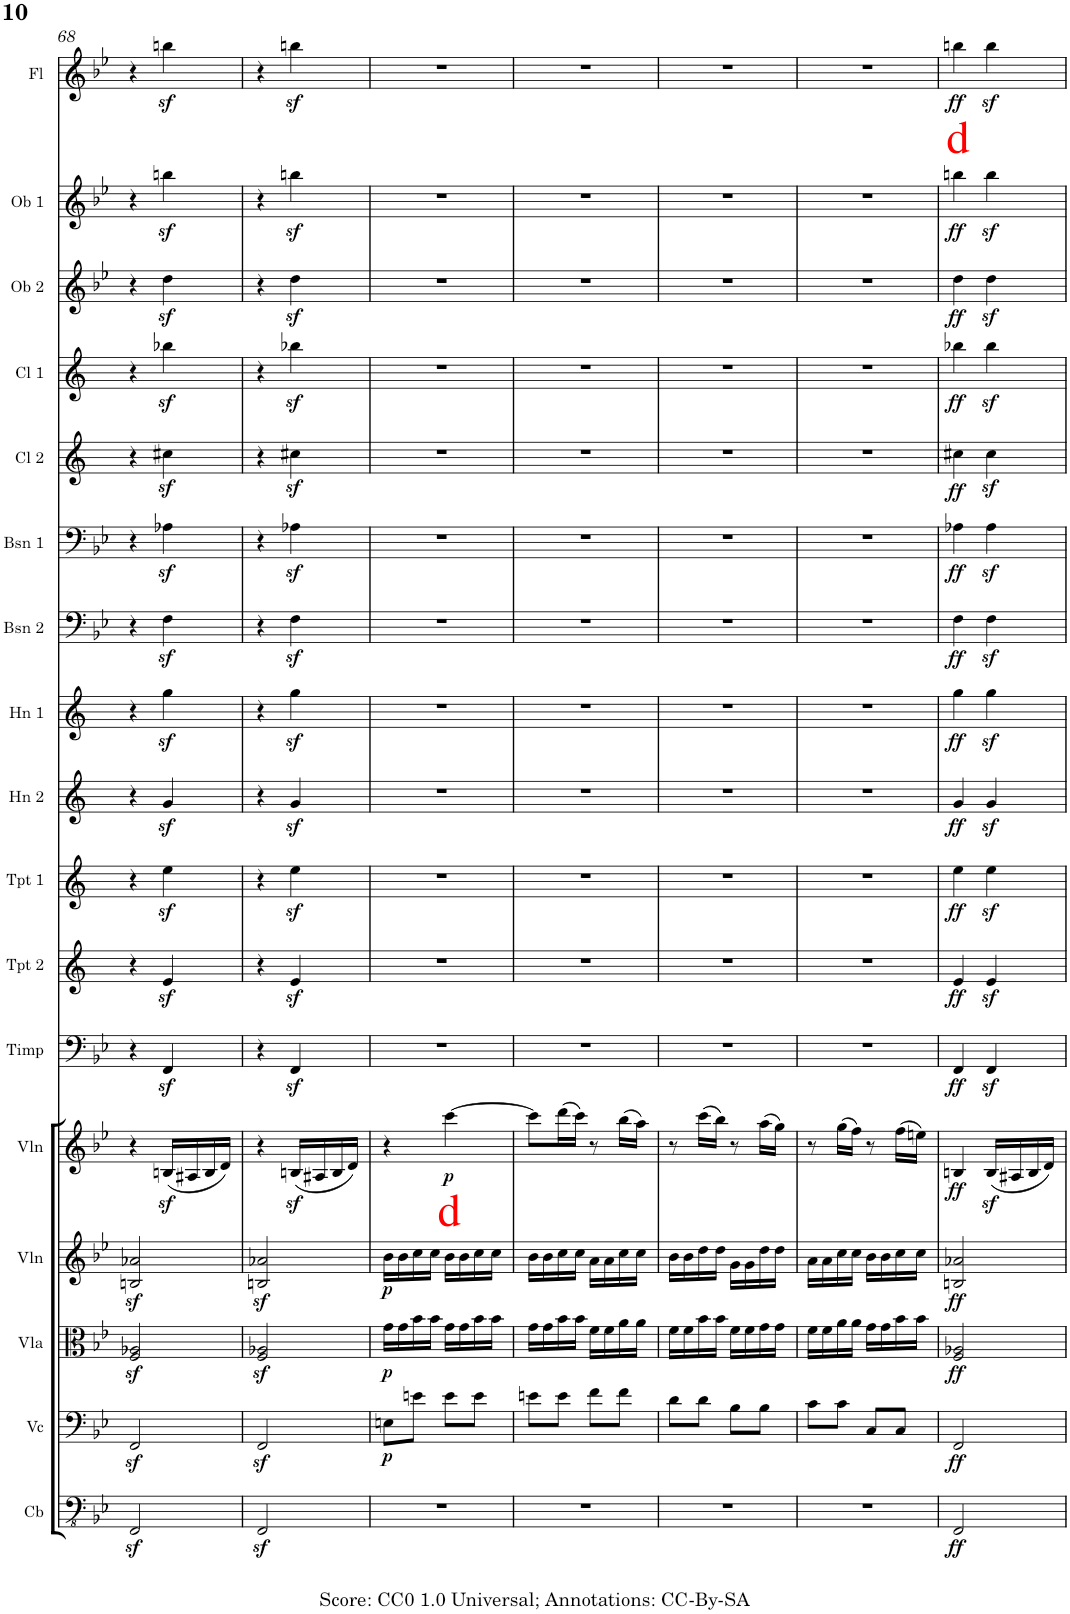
**kern	**dynam	**kern	**dynam	**kern	**dynam	**kern	**dynam	**kern	**text	**dynam	**kern	**dynam	**kern	**dynam	**kern	**dynam	**kern	**dynam	**kern	**dynam	**kern	**dynam	**kern	**dynam	**kern	**dynam	**kern	**dynam	**kern	**dynam	**kern	**dynam	**kern	**text	**dynam
*part17	*part17	*part16	*part16	*part15	*part15	*part14	*part14	*part13	*part13	*part13	*part12	*part12	*part11	*part11	*part10	*part10	*part9	*part9	*part8	*part8	*part7	*part7	*part6	*part6	*part5	*part5	*part4	*part4	*part3	*part3	*part2	*part2	*part1	*part1	*part1
*staff17	*staff17	*staff16	*staff16	*staff15	*staff15	*staff14	*staff14	*staff13	*staff13	*staff13	*staff12	*staff12	*staff11	*staff11	*staff10	*staff10	*staff9	*staff9	*staff8	*staff8	*staff7	*staff7	*staff6	*staff6	*staff5	*staff5	*staff4	*staff4	*staff3	*staff3	*staff2	*staff2	*staff1	*staff1	*staff1
*I"Contrabass	*	*I"Violoncello	*	*I"Viola	*	*I"Violin	*	*I"Violin	*	*	*I"Timpani	*	*I"Bb Trumpet 2	*	*I"Bb Trumpet 1	*	*I"Bb (basso) Horn 2	*	*I"Bb (basso) Horn 1	*	*I"Bassoon 2	*	*I"Bassoon 1	*	*I"Bb Clarinet 2	*	*I"Bb Clarinet 1	*	*I"Oboe 2	*	*I"Oboe 1	*	*I"Flute	*	*
*I'Cb	*	*I'Vc	*	*I'Vla	*	*I'Vln	*	*I'Vln	*	*	*I'Timp	*	*I'Tpt 2	*	*I'Tpt 1	*	*I'Hn 2	*	*I'Hn 1	*	*I'Bsn 2	*	*I'Bsn 1	*	*I'Cl 2	*	*I'Cl 1	*	*I'Ob 2	*	*I'Ob 1	*	*I'Fl	*	*
!!LO:PB:g=z
*clefFv4	*	*clefF4	*	*clefC3	*	*clefG2	*	*clefG2	*	*	*clefF4	*	*clefG2	*	*clefG2	*	*clefG2	*	*clefG2	*	*clefF4	*	*clefF4	*	*clefG2	*	*clefG2	*	*clefG2	*	*clefG2	*	*clefG2	*	*
*	*	*	*	*	*	*	*	*	*	*	*	*	*Trd1c2	*	*Trd1c2	*	*Trd8c14	*	*Trd8c14	*	*	*	*	*	*Trd1c2	*	*Trd1c2	*	*	*	*	*	*	*	*
*k[b-e-]	*	*k[b-e-]	*	*k[b-e-]	*	*k[b-e-]	*	*k[b-e-]	*	*	*k[b-e-]	*	*k[]	*	*k[]	*	*k[]	*	*k[]	*	*k[b-e-]	*	*k[b-e-]	*	*k[]	*	*k[]	*	*k[b-e-]	*	*k[b-e-]	*	*k[b-e-]	*	*
*M2/4	*	*M2/4	*	*M2/4	*	*M2/4	*	*M2/4	*	*	*M2/4	*	*M2/4	*	*M2/4	*	*M2/4	*	*M2/4	*	*M2/4	*	*M2/4	*	*M2/4	*	*M2/4	*	*M2/4	*	*M2/4	*	*M2/4	*	*
=68	=68	=68	=68	=68	=68	=68	=68	=68	=68	=68	=68	=68	=68	=68	=68	=68	=68	=68	=68	=68	=68	=68	=68	=68	=68	=68	=68	=68	=68	=68	=68	=68	=68	=68	=68
2FFFz</	.	2FFz</	.	2F/z< 2A-X/z<	.	2Bn/z< 2a-X/z<	.	4r	.	.	4r	.	4r	.	4r	.	4r	.	4r	.	4r	.	4r	.	4r	.	4r	.	4r	.	4r	.	4r	.	.
.	.	.	.	.	.	.	.	(16Bnz</LL	.	.	4FFz</	.	4ez</	.	4eez<\	.	4gz</	.	4ggz<\	.	4Fz<\	.	4A-Xz<\	.	4cc#Xz<\	.	4bb-Xz<\	.	4ddz<\	.	4bbnz<\	.	4bbnz<\	.	.
.	.	.	.	.	.	.	.	16A#X/	.	.	.	.	.	.	.	.	.	.	.	.	.	.	.	.	.	.	.	.	.	.	.	.	.	.	.
.	.	.	.	.	.	.	.	16B/	.	.	.	.	.	.	.	.	.	.	.	.	.	.	.	.	.	.	.	.	.	.	.	.	.	.	.
.	.	.	.	.	.	.	.	16d/JJ)	.	.	.	.	.	.	.	.	.	.	.	.	.	.	.	.	.	.	.	.	.	.	.	.	.	.	.
=69	=69	=69	=69	=69	=69	=69	=69	=69	=69	=69	=69	=69	=69	=69	=69	=69	=69	=69	=69	=69	=69	=69	=69	=69	=69	=69	=69	=69	=69	=69	=69	=69	=69	=69	=69
2FFFz</	.	2FFz</	.	2F/z< 2A-X/z<	.	2Bn/z< 2a-X/z<	.	4r	.	.	4r	.	4r	.	4r	.	4r	.	4r	.	4r	.	4r	.	4r	.	4r	.	4r	.	4r	.	4r	.	.
.	.	.	.	.	.	.	.	(16Bnz</LL	.	.	4FFz</	.	4ez</	.	4eez<\	.	4gz</	.	4ggz<\	.	4Fz<\	.	4A-Xz<\	.	4cc#Xz<\	.	4bb-Xz<\	.	4ddz<\	.	4bbnz<\	.	4bbnz<\	.	.
.	.	.	.	.	.	.	.	16A#X/	.	.	.	.	.	.	.	.	.	.	.	.	.	.	.	.	.	.	.	.	.	.	.	.	.	.	.
.	.	.	.	.	.	.	.	16B/	.	.	.	.	.	.	.	.	.	.	.	.	.	.	.	.	.	.	.	.	.	.	.	.	.	.	.
.	.	.	.	.	.	.	.	16d/JJ)	.	.	.	.	.	.	.	.	.	.	.	.	.	.	.	.	.	.	.	.	.	.	.	.	.	.	.
=70	=70	=70	=70	=70	=70	=70	=70	=70	=70	=70	=70	=70	=70	=70	=70	=70	=70	=70	=70	=70	=70	=70	=70	=70	=70	=70	=70	=70	=70	=70	=70	=70	=70	=70	=70
!	!	!	!LO:DY:b	!	!LO:DY:b	!	!LO:DY:b	!	!	!	!	!	!	!	!	!	!	!	!	!	!	!	!	!	!	!	!	!	!	!	!	!	!	!	!
2r	.	8En\L	p	16g\LL	p	16b-\LL	p	4r	.	.	2r	.	2r	.	2r	.	2r	.	2r	.	2r	.	2r	.	2r	.	2r	.	2r	.	2r	.	2r	.	.
.	.	.	.	16g\	.	16b-\	.	.	.	.	.	.	.	.	.	.	.	.	.	.	.	.	.	.	.	.	.	.	.	.	.	.	.	.	.
.	.	8en\J	.	16b-\	.	16cc\	.	.	.	.	.	.	.	.	.	.	.	.	.	.	.	.	.	.	.	.	.	.	.	.	.	.	.	.	.
.	.	.	.	16b-\JJ	.	16cc\JJ	.	.	.	.	.	.	.	.	.	.	.	.	.	.	.	.	.	.	.	.	.	.	.	.	.	.	.	.	.
!	!	!	!	!	!	!	!	!	!LO:LY:b:color=#FF0000	!LO:DY:b	!	!	!	!	!	!	!	!	!	!	!	!	!	!	!	!	!	!	!	!	!	!	!	!	!
.	.	8e\L	.	16g\LL	.	16b-\LL	.	[4ccc\	d	p	.	.	.	.	.	.	.	.	.	.	.	.	.	.	.	.	.	.	.	.	.	.	.	.	.
.	.	.	.	16g\	.	16b-\	.	.	.	.	.	.	.	.	.	.	.	.	.	.	.	.	.	.	.	.	.	.	.	.	.	.	.	.	.
.	.	8e\J	.	16b-\	.	16cc\	.	.	.	.	.	.	.	.	.	.	.	.	.	.	.	.	.	.	.	.	.	.	.	.	.	.	.	.	.
.	.	.	.	16b-\JJ	.	16cc\JJ	.	.	.	.	.	.	.	.	.	.	.	.	.	.	.	.	.	.	.	.	.	.	.	.	.	.	.	.	.
=71	=71	=71	=71	=71	=71	=71	=71	=71	=71	=71	=71	=71	=71	=71	=71	=71	=71	=71	=71	=71	=71	=71	=71	=71	=71	=71	=71	=71	=71	=71	=71	=71	=71	=71	=71
2r	.	8en\L	.	16g\LL	.	16b-\LL	.	8ccc\L]	.	.	2r	.	2r	.	2r	.	2r	.	2r	.	2r	.	2r	.	2r	.	2r	.	2r	.	2r	.	2r	.	.
.	.	.	.	16g\	.	16b-\	.	.	.	.	.	.	.	.	.	.	.	.	.	.	.	.	.	.	.	.	.	.	.	.	.	.	.	.	.
.	.	8e\J	.	16b-\	.	16cc\	.	(16ddd\L	.	.	.	.	.	.	.	.	.	.	.	.	.	.	.	.	.	.	.	.	.	.	.	.	.	.	.
.	.	.	.	16b-\JJ	.	16cc\JJ	.	16ccc\JJ)	.	.	.	.	.	.	.	.	.	.	.	.	.	.	.	.	.	.	.	.	.	.	.	.	.	.	.
.	.	8f\L	.	16f\LL	.	16a\LL	.	8r	.	.	.	.	.	.	.	.	.	.	.	.	.	.	.	.	.	.	.	.	.	.	.	.	.	.	.
.	.	.	.	16f\	.	16a\	.	.	.	.	.	.	.	.	.	.	.	.	.	.	.	.	.	.	.	.	.	.	.	.	.	.	.	.	.
.	.	8f\J	.	16a\	.	16cc\	.	(16bb-\LL	.	.	.	.	.	.	.	.	.	.	.	.	.	.	.	.	.	.	.	.	.	.	.	.	.	.	.
.	.	.	.	16a\JJ	.	16cc\JJ	.	16aa\JJ)	.	.	.	.	.	.	.	.	.	.	.	.	.	.	.	.	.	.	.	.	.	.	.	.	.	.	.
=72	=72	=72	=72	=72	=72	=72	=72	=72	=72	=72	=72	=72	=72	=72	=72	=72	=72	=72	=72	=72	=72	=72	=72	=72	=72	=72	=72	=72	=72	=72	=72	=72	=72	=72	=72
2r	.	8d\L	.	16f\LL	.	16b-\LL	.	8r	.	.	2r	.	2r	.	2r	.	2r	.	2r	.	2r	.	2r	.	2r	.	2r	.	2r	.	2r	.	2r	.	.
.	.	.	.	16f\	.	16b-\	.	.	.	.	.	.	.	.	.	.	.	.	.	.	.	.	.	.	.	.	.	.	.	.	.	.	.	.	.
.	.	8d\J	.	16b-\	.	16dd\	.	(16ccc\LL	.	.	.	.	.	.	.	.	.	.	.	.	.	.	.	.	.	.	.	.	.	.	.	.	.	.	.
.	.	.	.	16b-\JJ	.	16dd\JJ	.	16bb-\JJ)	.	.	.	.	.	.	.	.	.	.	.	.	.	.	.	.	.	.	.	.	.	.	.	.	.	.	.
.	.	8B-\L	.	16f\LL	.	16g\LL	.	8r	.	.	.	.	.	.	.	.	.	.	.	.	.	.	.	.	.	.	.	.	.	.	.	.	.	.	.
.	.	.	.	16f\	.	16g\	.	.	.	.	.	.	.	.	.	.	.	.	.	.	.	.	.	.	.	.	.	.	.	.	.	.	.	.	.
.	.	8B-\J	.	16g\	.	16dd\	.	(16aa\LL	.	.	.	.	.	.	.	.	.	.	.	.	.	.	.	.	.	.	.	.	.	.	.	.	.	.	.
.	.	.	.	16g\JJ	.	16dd\JJ	.	16gg\JJ)	.	.	.	.	.	.	.	.	.	.	.	.	.	.	.	.	.	.	.	.	.	.	.	.	.	.	.
=73	=73	=73	=73	=73	=73	=73	=73	=73	=73	=73	=73	=73	=73	=73	=73	=73	=73	=73	=73	=73	=73	=73	=73	=73	=73	=73	=73	=73	=73	=73	=73	=73	=73	=73	=73
2r	.	8c\L	.	16f\LL	.	16a\LL	.	8r	.	.	2r	.	2r	.	2r	.	2r	.	2r	.	2r	.	2r	.	2r	.	2r	.	2r	.	2r	.	2r	.	.
.	.	.	.	16f\	.	16a\	.	.	.	.	.	.	.	.	.	.	.	.	.	.	.	.	.	.	.	.	.	.	.	.	.	.	.	.	.
.	.	8c\J	.	16a\	.	16cc\	.	(16gg\LL	.	.	.	.	.	.	.	.	.	.	.	.	.	.	.	.	.	.	.	.	.	.	.	.	.	.	.
.	.	.	.	16a\JJ	.	16cc\JJ	.	16ff\JJ)	.	.	.	.	.	.	.	.	.	.	.	.	.	.	.	.	.	.	.	.	.	.	.	.	.	.	.
.	.	8C/L	.	16g\LL	.	16b-\LL	.	8r	.	.	.	.	.	.	.	.	.	.	.	.	.	.	.	.	.	.	.	.	.	.	.	.	.	.	.
.	.	.	.	16g\	.	16b-\	.	.	.	.	.	.	.	.	.	.	.	.	.	.	.	.	.	.	.	.	.	.	.	.	.	.	.	.	.
.	.	8C/J	.	16b-\	.	16cc\	.	(16ff\LL	.	.	.	.	.	.	.	.	.	.	.	.	.	.	.	.	.	.	.	.	.	.	.	.	.	.	.
.	.	.	.	16b-\JJ	.	16cc\JJ	.	16een\JJ)	.	.	.	.	.	.	.	.	.	.	.	.	.	.	.	.	.	.	.	.	.	.	.	.	.	.	.
=74	=74	=74	=74	=74	=74	=74	=74	=74	=74	=74	=74	=74	=74	=74	=74	=74	=74	=74	=74	=74	=74	=74	=74	=74	=74	=74	=74	=74	=74	=74	=74	=74	=74	=74	=74
!	!LO:DY:b	!	!LO:DY:b	!	!LO:DY:b	!	!LO:DY:b	!	!	!LO:DY:b	!	!LO:DY:b	!	!LO:DY:b	!	!LO:DY:b	!	!LO:DY:b	!	!LO:DY:b	!	!LO:DY:b	!	!LO:DY:b	!	!LO:DY:b	!	!LO:DY:b	!	!LO:DY:b	!	!LO:DY:b	!	!LO:LY:b:color=#FF0000	!LO:DY:b
2FFF/	ff	2FF/	ff	2F/ 2A-X/	ff	2Bn/ 2a-X/	ff	4Bn/	.	ff	4FF/	ff	4e/	ff	4ee\	ff	4g/	ff	4gg\	ff	4F\	ff	4A-X\	ff	4cc#X\	ff	4bb-X\	ff	4dd\	ff	4bbn\	ff	4bbn\	d	ff
.	.	.	.	.	.	.	.	(16Bz</LL	.	.	4FFz</	.	4ez</	.	4eez<\	.	4gz</	.	4ggz<\	.	4Fz<\	.	4A-z<\	.	4cc#z<\	.	4bb-z<\	.	4ddz<\	.	4bbz<\	.	4bbz<\	.	.
.	.	.	.	.	.	.	.	16A#X/	.	.	.	.	.	.	.	.	.	.	.	.	.	.	.	.	.	.	.	.	.	.	.	.	.	.	.
.	.	.	.	.	.	.	.	16B/	.	.	.	.	.	.	.	.	.	.	.	.	.	.	.	.	.	.	.	.	.	.	.	.	.	.	.
.	.	.	.	.	.	.	.	16d/JJ)	.	.	.	.	.	.	.	.	.	.	.	.	.	.	.	.	.	.	.	.	.	.	.	.	.	.	.
=	=	=	=	=	=	=	=	=	=	=	=	=	=	=	=	=	=	=	=	=	=	=	=	=	=	=	=	=	=	=	=	=	=	=	=
*-	*-	*-	*-	*-	*-	*-	*-	*-	*-	*-	*-	*-	*-	*-	*-	*-	*-	*-	*-	*-	*-	*-	*-	*-	*-	*-	*-	*-	*-	*-	*-	*-	*-	*-	*-
